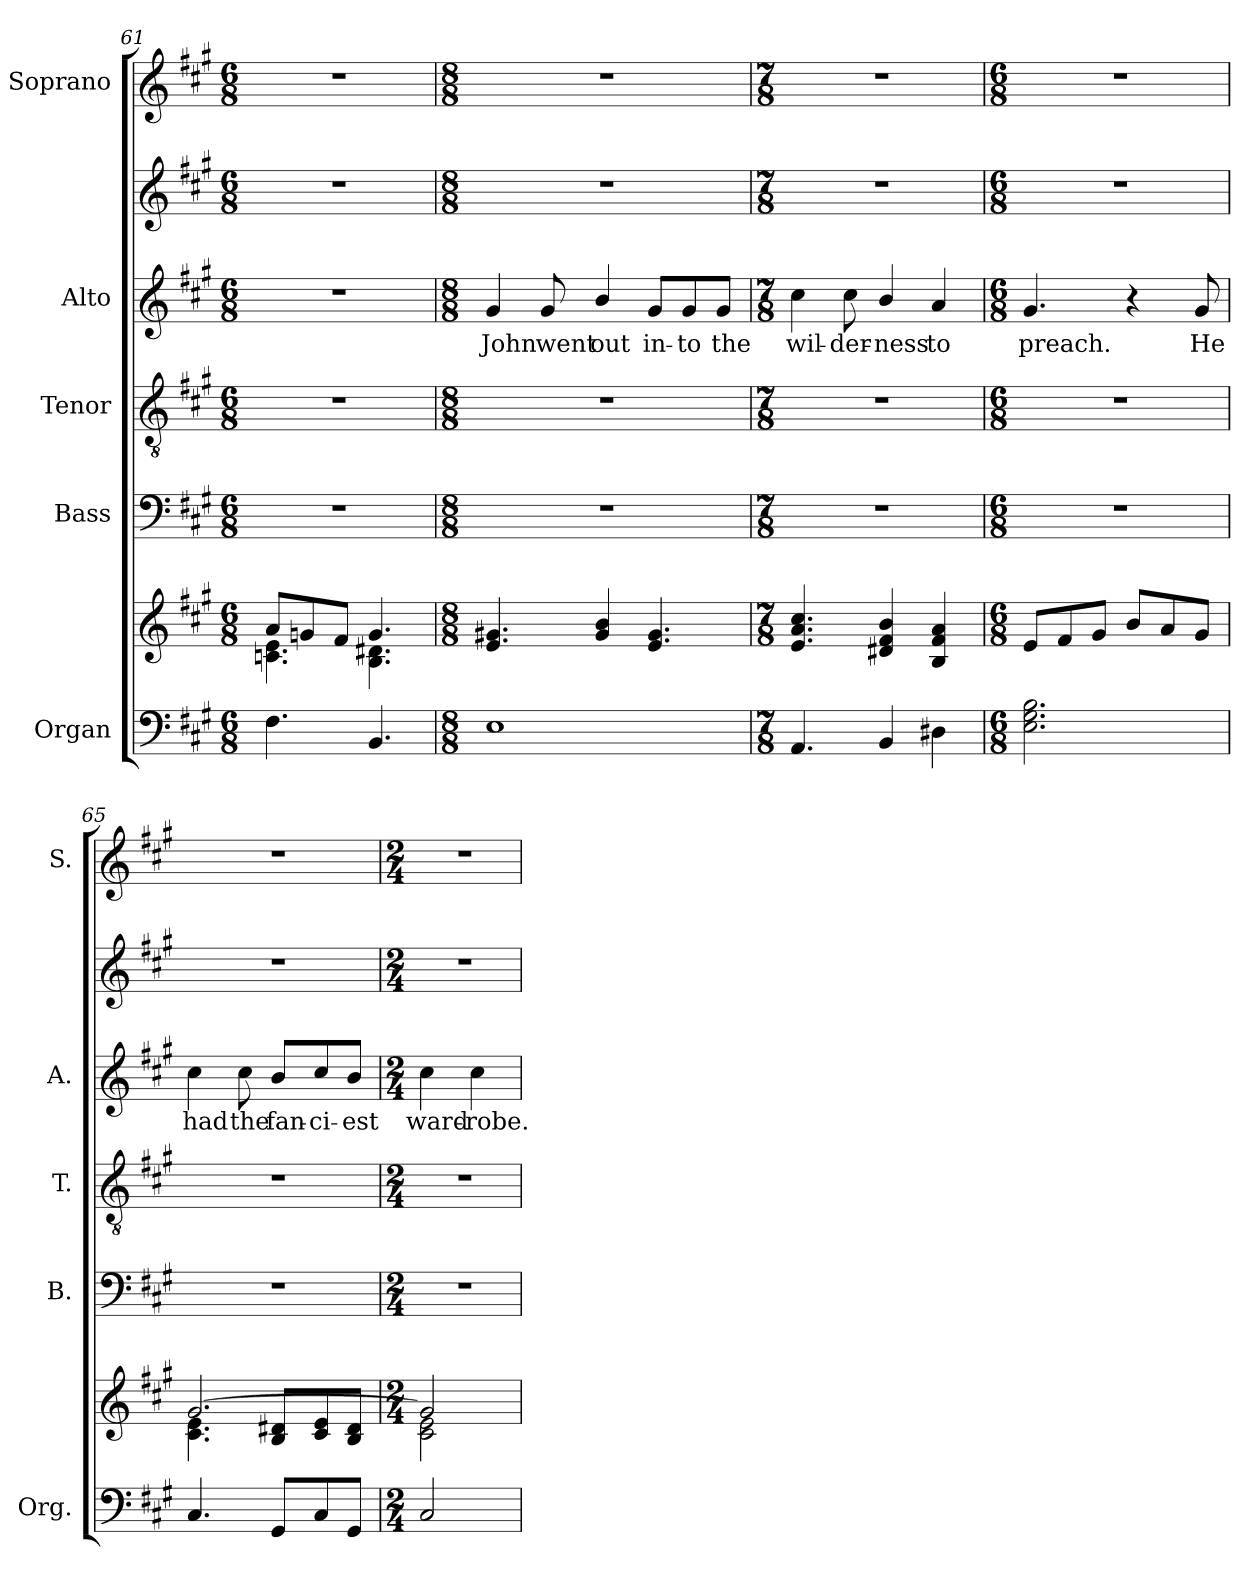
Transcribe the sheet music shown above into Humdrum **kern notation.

**kern	**kern	**kern	**kern	**kern	**text	**kern	**kern
*part5	*part5	*part4	*part3	*part2	*part2	*part2	*part1
*staff7	*staff6	*staff5	*staff4	*staff3	*staff3	*staff2	*staff1
*I"Organ	*	*I"Bass	*I"Tenor	*I"Alto	*	*	*I"Soprano
*I'Org.	*	*I'B.	*I'T.	*I'A.	*	*	*I'S.
*clefF4	*clefG2	*clefF4	*clefGv2	*clefG2	*	*clefG2	*clefG2
*	*	*	*ITrd7c12	*	*	*	*
*k[f#c#g#]	*k[f#c#g#]	*k[f#c#g#]	*k[f#c#g#]	*k[f#c#g#]	*	*k[f#c#g#]	*k[f#c#g#]
*A:	*A:	*A:	*A:	*A:	*	*A:	*A:
*M6/8	*M6/8	*M6/8	*M6/8	*M6/8	*	*M6/8	*M6/8
=61	=61	=61	=61	=61	=61	=61	=61
*	*^	*	*	*	*	*	*
!	!	!	!LO:N:vis=1	!LO:N:vis=1	!LO:N:vis=1	!	!LO:N:vis=1	!LO:N:vis=1
4.F#i\	8ai/L	4.cni\ 4.ei	2.r	2.r	2.r	.	2.r	2.r
.	8gni/	.	.	.	.	.	.	.
.	8f#i/J	.	.	.	.	.	.	.
4.BBi/	4.gi/	4.Bi\ 4.d#Xi	.	.	.	.	.	.
*	*v	*v	*	*	*	*	*	*
=62	=62	=62	=62	=62	=62	=62	=62
*M8/8	*M8/8	*M8/8	*M8/8	*M8/8	*	*M8/8	*M8/8
*	*^	*	*	*	*	*	*
!	!	!	!	!	!	!LO:LY:b:color=#000000	!	!
*	*v	*v	*	*	*	*	*	*
1Ei	4.ei/ 4.g#Xi	1r	1r	4g#i/	John	1r	1r
!	!	!	!	!	!LO:LY:b:color=#000000	!	!
.	.	.	.	8g#i/	went	.	.
!	!	!	!	!	!LO:LY:b:color=#000000	!	!
.	4g#i/ 4bi	.	.	4bi/	out	.	.
!	!	!	!	!	!LO:LY:b:color=#000000	!	!
.	4.ei/ 4.g#i	.	.	8g#i/L	in-	.	.
!	!	!	!	!	!LO:LY:b:color=#000000	!	!
.	.	.	.	8g#i/	-to	.	.
!	!	!	!	!	!LO:LY:b:color=#000000	!	!
.	.	.	.	8g#i/J	the	.	.
!!LO:LB:g=z
=63	=63	=63	=63	=63	=63	=63	=63
*M7/8	*M7/8	*M7/8	*M7/8	*M7/8	*	*M7/8	*M7/8
!	!	!LO:N:vis=1	!LO:N:vis=1	!	!	!	!
!	!	!	!	!	!LO:LY:b:color=#000000	!LO:N:vis=1	!LO:N:vis=1
4.AAi/	4.ei/ 4.ai 4.cc#i	2..r	2..r	4cc#i\	wil-	2..r	2..r
!	!	!	!	!	!LO:LY:b:color=#000000	!	!
.	.	.	.	8cc#i\	-der-	.	.
!	!	!	!	!	!LO:LY:b:color=#000000	!	!
4BBi/	4d#Xi/ 4f#i 4bi	.	.	4bi/	-ness	.	.
!	!	!	!	!	!LO:LY:b:color=#000000	!	!
4D#Xi\	4Bi/ 4f#i 4ai	.	.	4ai/	to	.	.
=64	=64	=64	=64	=64	=64	=64	=64
*M6/8	*M6/8	*M6/8	*M6/8	*M6/8	*	*M6/8	*M6/8
!	!	!LO:N:vis=1	!LO:N:vis=1	!	!	!	!
!	!	!	!	!	!LO:LY:b:color=#000000	!LO:N:vis=1	!LO:N:vis=1
2.Ei\ 2.G#i 2.Bi	8ei/L	2.r	2.r	4.g#i/	preach.	2.r	2.r
.	8f#i/	.	.	.	.	.	.
.	8g#i/J	.	.	.	.	.	.
.	8bi/L	.	.	4r	.	.	.
.	8ai/	.	.	.	.	.	.
!	!	!	!	!	!LO:LY:b:color=#000000	!	!
.	8g#i/J	.	.	8g#i/	He	.	.
=65	=65	=65	=65	=65	=65	=65	=65
*	*^	*	*	*	*	*	*
!	!	!	!LO:N:vis=1	!LO:N:vis=1	!	!	!	!
!	!	!	!	!	!	!LO:LY:b:color=#000000	!LO:N:vis=1	!LO:N:vis=1
4.C#i/	[2.g#i/	4.c#i\ 4.ei	2.r	2.r	4cc#i\	had	2.r	2.r
!	!	!	!	!	!	!LO:LY:b:color=#000000	!	!
.	.	.	.	.	8cc#i\	the	.	.
!	!	!	!	!	!	!LO:LY:b:color=#000000	!	!
8GG#i/L	.	8Bi/ 8d#Xi/L	.	.	8bi/L	fan-	.	.
!	!	!	!	!	!	!LO:LY:b:color=#000000	!	!
8C#i/	.	8c#i/ 8ei/	.	.	8cc#i/	-ci-	.	.
!	!	!	!	!	!	!LO:LY:b:color=#000000	!	!
8GG#i/J	.	8Bi/ 8d#i/J	.	.	8bi/J	-est	.	.
=66	=66	=66	=66	=66	=66	=66	=66	=66
*M2/4	*M2/4	*	*M2/4	*M2/4	*M2/4	*	*M2/4	*M2/4
!	!	!	!LO:N:vis=1	!LO:N:vis=1	!	!	!	!
!	!	!	!	!	!	!LO:LY:b:color=#000000	!LO:N:vis=1	!LO:N:vis=1
2C#i/	2g#i/]	2c#i\ 2ei	2r	2r	4cc#i\	ward-	2r	2r
!	!	!	!	!	!	!LO:LY:b:color=#000000	!	!
.	.	.	.	.	4cc#i\	-robe.	.	.
*	*v	*v	*	*	*	*	*	*
=	=	=	=	=	=	=	=
*-	*-	*-	*-	*-	*-	*-	*-
